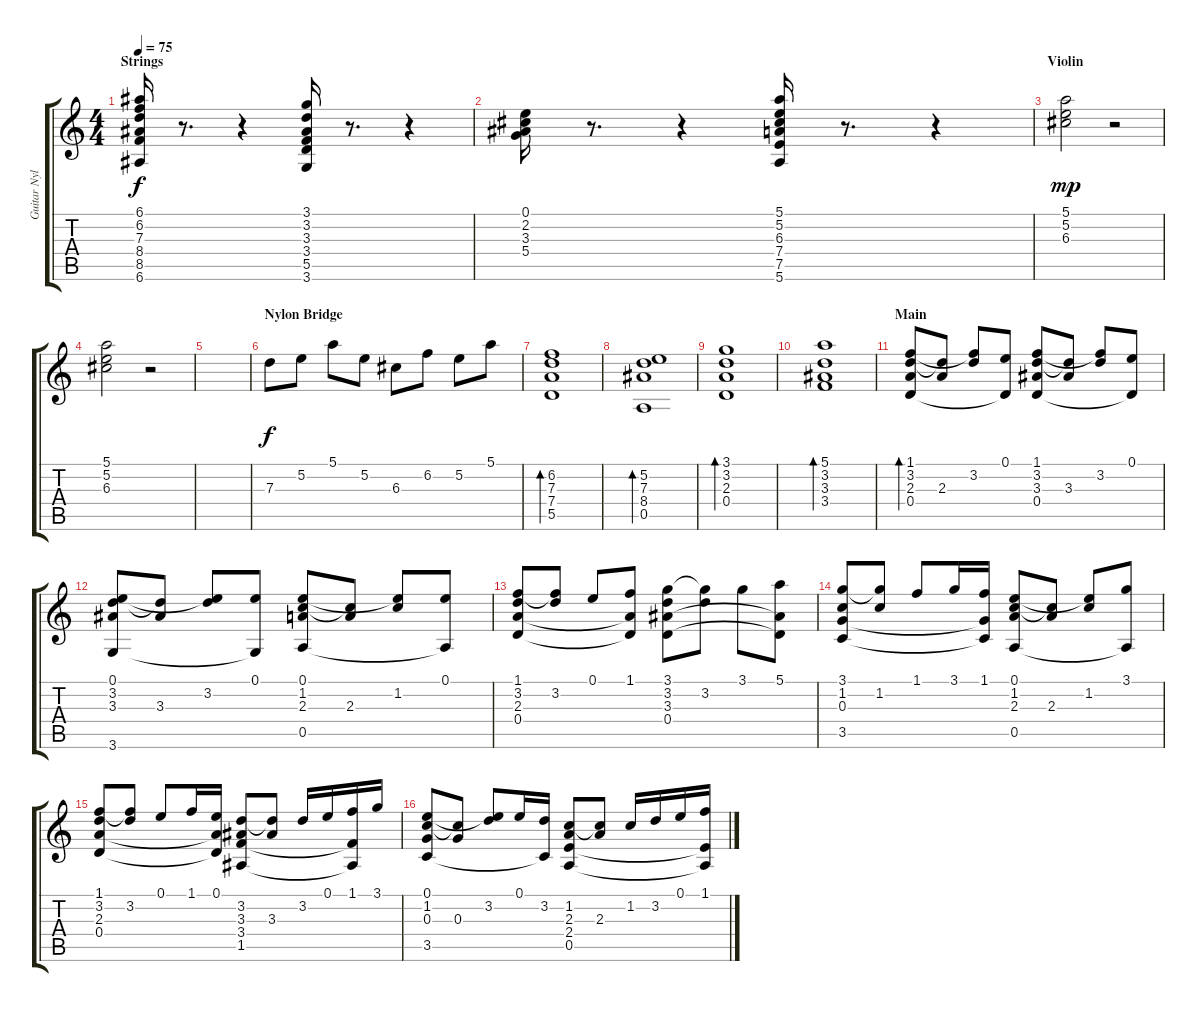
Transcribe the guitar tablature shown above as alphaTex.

\track ("Guitar Nylon" "Guitar Nyl") {instrument acousticguitarnylon}
\staff {score tabs}
\tuning (E4 B3 G3 D3 A2 E2) {hide}
\ts (4 4)
\section ("" "Strings")
\tempo 75
\clef g2
\ks c
(6.1 6.2 7.3 8.4 8.5 6.6).16{dy f} r.8{d} r.4 (3.1 3.2 3.3 3.4 5.5 3.6).16 r.8{d} r.4 |
(0.1 2.2 3.3 5.4).16 r.8{d} r.4 (5.1 5.2 6.3 7.4 7.5 5.6).16 r.8{d} r.4 |
\section ("" "Violin")
(5.1 5.2 6.3).2{dy mp} r.2 |
(5.1 5.2 6.3).2 r.2 |
|
\section ("" "Nylon Bridge")
7.3.8{dy f} 5.2.8 5.1.8 5.2.8 6.3.8 6.2.8 5.2.8 5.1.8 |
(6.2 7.3 7.4 5.5).1{bd 240} |
(5.2 7.3 8.4 0.5).1{bd 240} |
(3.1 3.2 2.3 0.4).1{bd 240} |
(5.1 3.2 3.3 3.4).1{bd 240} |
\section ("" "Main")
(1.1 3.2 2.3 0.4).8{bd 60} (3.2{t} 2.3).8 (1.1{t} 3.2).8 (0.1 0.4{t}).8 (1.1 3.2 3.3 0.4).8 (3.2{t} 3.3).8 (1.1{t} 3.2).8 (0.1 0.4{t}).8 |
(0.1 3.2 3.3 3.6).8 (3.2{t} 3.3).8 (0.1{t} 3.2).8 (0.1 3.6{t}).8 (0.1 1.2 2.3 0.5).8 (1.2{t} 2.3).8 (0.1{t} 1.2).8 (0.1 0.5{t}).8 |
(1.1 3.2 2.3 0.4).8 (1.1{t} 3.2).8 0.1.8 (1.1 2.3{t} 0.4{t}).8 (3.1 3.2 3.3 0.4).8 (3.1{t} 3.2).8 3.1.8 (5.1 3.3{t} 0.4{t}).8 |
(3.1 1.2 0.3 3.5).8 (3.1{t} 1.2).8 1.1.8 3.1.16 (1.1 0.3{t} 3.5{t}).16 (0.1 1.2 2.3 0.5).8 (1.2{t} 2.3).8 (0.1{t} 1.2).8 (3.1 0.5{t}).8 |
(1.1 3.2 2.3 0.4).8 (1.1{t} 3.2).8 0.1.8 1.1.16 (0.1 2.3{t} 0.4{t}).16 (3.2 3.3 3.4 1.5).8 (3.2{t} 3.3).8 3.2.16 0.1.16 (1.1 3.4{t} 1.5{t}).16 3.1.16 |
(0.1 1.2 0.3 3.5).8 (1.2{t} 0.3).8 (0.1{t} 3.2).8 0.1.16 (3.2 3.5{t}).16 (1.2 2.3 2.4 0.5).8 (1.2{t} 2.3).8 1.2.16 3.2.16 0.1.16 (1.1 2.4{t} 0.5{t}).16
